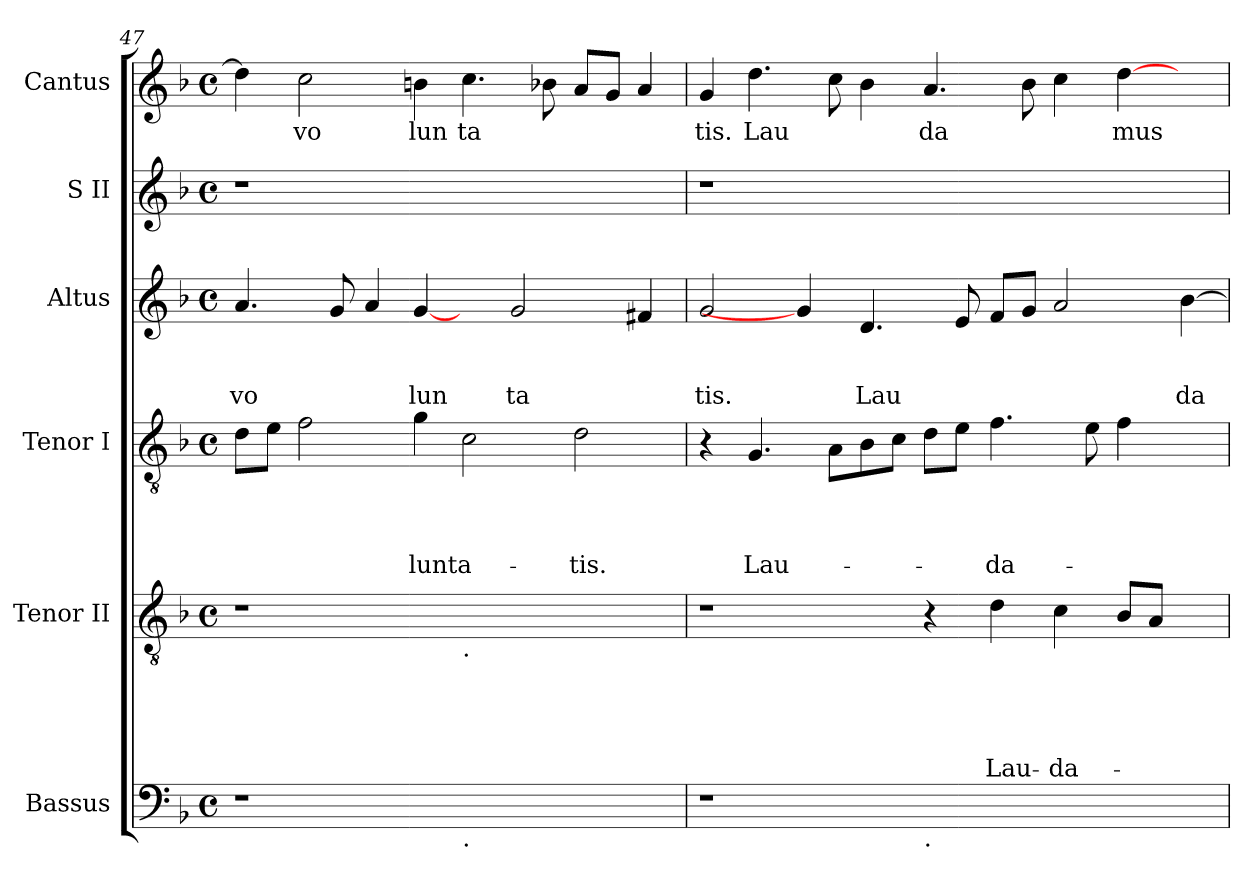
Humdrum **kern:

**kern	**kern	**text	**text	**text	**text	**text	**kern	**text	**text	**text	**text	**kern	**text	**text	**text	**kern	**kern	**text
*part6	*part5	*part5	*part5	*part5	*part5	*part5	*part4	*part4	*part4	*part4	*part4	*part3	*part3	*part3	*part3	*part2	*part1	*part1
*staff6	*staff5	*staff5	*staff5	*staff5	*staff5	*staff5	*staff4	*staff4	*staff4	*staff4	*staff4	*staff3	*staff3	*staff3	*staff3	*staff2	*staff1	*staff1
*I"Bassus	*I"Tenor II	*	*	*	*	*	*I"Tenor I	*	*	*	*	*I"Altus	*	*	*	*I"S II	*I"Cantus	*
*I'B	*I'T II	*	*	*	*	*	*I'T I	*	*	*	*	*I'A	*	*	*	*	*I'S	*
*clefF4	*clefGv2	*	*	*	*	*	*clefGv2	*	*	*	*	*clefG2	*	*	*	*clefG2	*clefG2	*
*k[b-]	*k[b-]	*	*	*	*	*	*k[b-]	*	*	*	*	*k[b-]	*	*	*	*k[b-]	*k[b-]	*
*F:	*F:	*	*	*	*	*	*F:	*	*	*	*	*F:	*	*	*	*F:	*F:	*
*M4/4	*M4/4	*	*	*	*	*	*M4/4	*	*	*	*	*M4/4	*	*	*	*M4/4	*M4/4	*
*met(c)	*met(c)	*	*	*	*	*	*met(c)	*	*	*	*	*met(c)	*	*	*	*met(c)	*met(c)	*
=47	=47	=47	=47	=47	=47	=47	=47	=47	=47	=47	=47	=47	=47	=47	=47	=47	=47	=47
!	!	!	!	!	!	!	!	!	!	!	!	!	!	!	!LO:LY:b	!	!	!
1r	1r	.	.	.	.	.	8d\L	.	.	.	.	4.a/	.	.	vo	1r	4dd\]	.
.	.	.	.	.	.	.	8e\J	.	.	.	.	.	.	.	.	.	.	.
!	!	!	!	!	!	!	!	!	!	!	!	!	!	!	!	!	!	!LO:LY:b
.	.	.	.	.	.	.	2f\	.	.	.	.	.	.	.	.	.	2cc\	vo
.	.	.	.	.	.	.	.	.	.	.	.	8g/	.	.	.	.	.	.
.	.	.	.	.	.	.	.	.	.	.	.	4a/	.	.	.	.	.	.
!	!	!	!	!	!	!	!	!	!	!	!LO:LY:b	!	!	!	!LO:LY:b	!	!	!LO:LY:b
.	.	.	.	.	.	.	4g\	.	.	.	-lunta-	[4g/	.	.	lun	.	4bn\	lun
!	!LO:TX:b:t=.	!	!	!	!	!	!	!	!	!	!	!	!	!	!	!	!	!
!LO:TX:b:t=.	!	!	!	!	!	!	!	!	!	!	!	!	!	!	!	!	!	!
!	!	!	!	!	!	!	!	!	!	!	!	!	!	!	!	!	!	!LO:LY:b
1ryy	1ryy	.	.	.	.	.	2c\	.	.	.	.	4ryy	.	.	.	1ryy	4.cc\	ta
!	!	!	!	!	!	!	!	!	!	!	!	!	!	!	!LO:LY:b	!	!	!
.	.	.	.	.	.	.	.	.	.	.	.	2g/	.	.	ta	.	.	.
.	.	.	.	.	.	.	.	.	.	.	.	.	.	.	.	.	8b-X\	.
!	!	!	!	!	!	!	!	!	!	!	!LO:LY:b	!	!	!	!	!	!	!
.	.	.	.	.	.	.	2d\	.	.	.	-tis.	.	.	.	.	.	8a/L	.
.	.	.	.	.	.	.	.	.	.	.	.	.	.	.	.	.	8g/J	.
.	.	.	.	.	.	.	.	.	.	.	.	4f#X/	.	.	.	.	4a/	.
=48	=48	=48	=48	=48	=48	=48	=48	=48	=48	=48	=48	=48	=48	=48	=48	=48	=48	=48
!	!	!	!	!	!	!	!	!	!	!	!	!	!	!	!LO:LY:b	!	!	!LO:LY:b
1r	1r	.	.	.	.	.	4r	.	.	.	.	2g/	.	.	tis.	1r	4g/	tis.
!	!	!	!	!	!	!	!	!	!	!	!LO:LY:b	!	!	!	!	!	!	!LO:LY:b
.	.	.	.	.	.	.	4.G/	.	.	.	Lau-	.	.	.	.	.	4.dd\	Lau
.	.	.	.	.	.	.	.	.	.	.	.	4g/]	.	.	.	.	.	.
.	.	.	.	.	.	.	8A\L	.	.	.	.	.	.	.	.	.	8cc\	.
!	!	!	!	!	!	!	!	!	!	!	!	!	!	!	!LO:LY:b	!	!	!
.	.	.	.	.	.	.	8B-\	.	.	.	.	4.d/	.	.	Lau	.	4b-\	.
.	.	.	.	.	.	.	8c\J	.	.	.	.	.	.	.	.	.	.	.
!LO:TX:b:t=.	!	!	!	!	!	!	!	!	!	!	!	!	!	!	!	!	!	!
!	!	!	!	!	!	!	!	!	!	!	!	!	!	!	!	!	!	!LO:LY:b
1ryy	4r	.	.	.	.	.	8d\L	.	.	.	.	.	.	.	.	1ryy	4.a/	da
.	.	.	.	.	.	.	8e\J	.	.	.	.	8e/	.	.	.	.	.	.
!	!	!	!	!	!	!LO:LY:b	!	!	!	!	!LO:LY:b	!	!	!	!	!	!	!
.	4d\	.	.	.	.	Lau-	4.f\	.	.	.	-da-	8f/L	.	.	.	.	.	.
.	.	.	.	.	.	.	.	.	.	.	.	8g/J	.	.	.	.	8b-\	.
!	!	!	!	!	!	!LO:LY:b	!	!	!	!	!	!	!	!	!	!	!	!
.	4c\	.	.	.	.	-da-	.	.	.	.	.	2a/	.	.	.	.	4cc\	.
.	.	.	.	.	.	.	8e\	.	.	.	.	.	.	.	.	.	.	.
!	!	!	!	!	!	!	!	!	!	!	!	!	!	!	!	!	!	!LO:LY:b
.	8B-/L	.	.	.	.	.	4f\	.	.	.	.	.	.	.	.	.	[>4dd\	mus
.	8A/J	.	.	.	.	.	.	.	.	.	.	.	.	.	.	.	.	.
!	!	!	!	!	!	!	!	!	!	!	!	!	!	!	!LO:LY:b	!	!	!
4ryy	4ryy	.	.	.	.	.	4ryy	.	.	.	.	[>4b-\	.	.	da	4ryy	4ryy	.
=	=	=	=	=	=	=	=	=	=	=	=	=	=	=	=	=	=	=
*-	*-	*-	*-	*-	*-	*-	*-	*-	*-	*-	*-	*-	*-	*-	*-	*-	*-	*-
